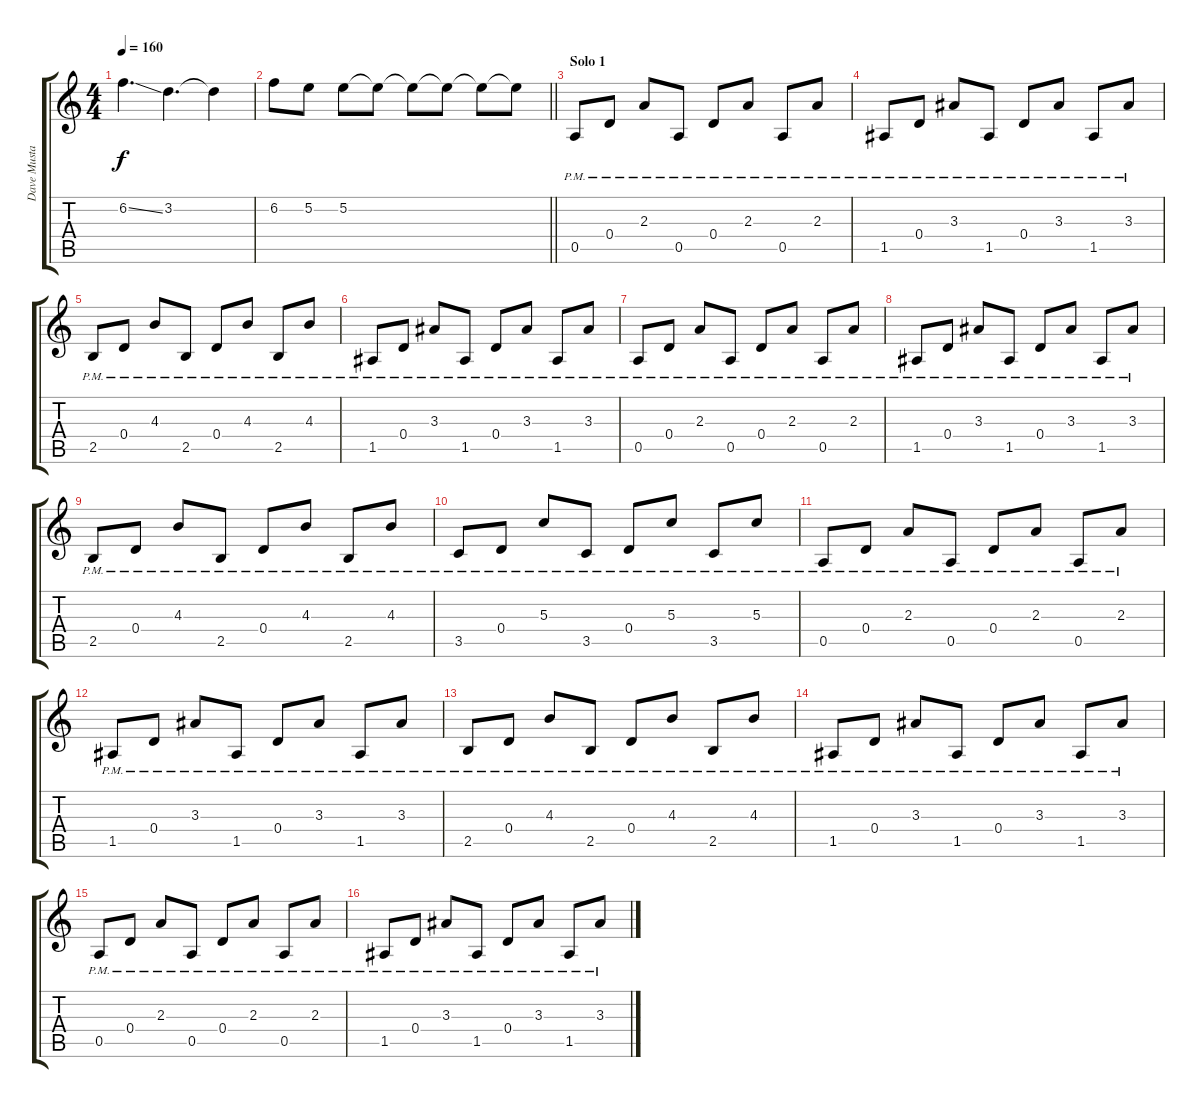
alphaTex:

\track ("Dave Mustaine" "Dave Musta") {instrument distortionguitar}
\staff {score tabs}
\tuning (E4 B3 G3 D3 A2 E2) {hide}
\ts (4 4)
\tempo 160
\clef g2
\ks c
6.2{ss}.4{d dy f} 3.2.4{d} 3.2{t}.4 |
\barLineRight lightlight
6.2.8 5.2.8 5.2.8 5.2{t}.8 5.2{t}.8 5.2{t}.8 5.2{t}.8 5.2{t}.8 |
\section ("" "Solo 1")
0.5{pm}.8 0.4{pm}.8 2.3{pm}.8 0.5{pm}.8 0.4{pm}.8 2.3{pm}.8 0.5{pm}.8 2.3{pm}.8 |
1.5{pm}.8 0.4{pm}.8 3.3{pm}.8 1.5{pm}.8 0.4{pm}.8 3.3{pm}.8 1.5{pm}.8 3.3{pm}.8 |
2.5{pm}.8 0.4{pm}.8 4.3{pm}.8 2.5{pm}.8 0.4{pm}.8 4.3{pm}.8 2.5{pm}.8 4.3{pm}.8 |
1.5{pm}.8 0.4{pm}.8 3.3{pm}.8 1.5{pm}.8 0.4{pm}.8 3.3{pm}.8 1.5{pm}.8 3.3{pm}.8 |
0.5{pm}.8 0.4{pm}.8 2.3{pm}.8 0.5{pm}.8 0.4{pm}.8 2.3{pm}.8 0.5{pm}.8 2.3{pm}.8 |
1.5{pm}.8 0.4{pm}.8 3.3{pm}.8 1.5{pm}.8 0.4{pm}.8 3.3{pm}.8 1.5{pm}.8 3.3{pm}.8 |
2.5{pm}.8 0.4{pm}.8 4.3{pm}.8 2.5{pm}.8 0.4{pm}.8 4.3{pm}.8 2.5{pm}.8 4.3{pm}.8 |
3.5{pm}.8 0.4{pm}.8 5.3{pm}.8 3.5{pm}.8 0.4{pm}.8 5.3{pm}.8 3.5{pm}.8 5.3{pm}.8 |
0.5{pm}.8 0.4{pm}.8 2.3{pm}.8 0.5{pm}.8 0.4{pm}.8 2.3{pm}.8 0.5{pm}.8 2.3{pm}.8 |
1.5{pm}.8 0.4{pm}.8 3.3{pm}.8 1.5{pm}.8 0.4{pm}.8 3.3{pm}.8 1.5{pm}.8 3.3{pm}.8 |
2.5{pm}.8 0.4{pm}.8 4.3{pm}.8 2.5{pm}.8 0.4{pm}.8 4.3{pm}.8 2.5{pm}.8 4.3{pm}.8 |
1.5{pm}.8 0.4{pm}.8 3.3{pm}.8 1.5{pm}.8 0.4{pm}.8 3.3{pm}.8 1.5{pm}.8 3.3{pm}.8 |
0.5{pm}.8 0.4{pm}.8 2.3{pm}.8 0.5{pm}.8 0.4{pm}.8 2.3{pm}.8 0.5{pm}.8 2.3{pm}.8 |
1.5{pm}.8 0.4{pm}.8 3.3{pm}.8 1.5{pm}.8 0.4{pm}.8 3.3{pm}.8 1.5{pm}.8 3.3{pm}.8
